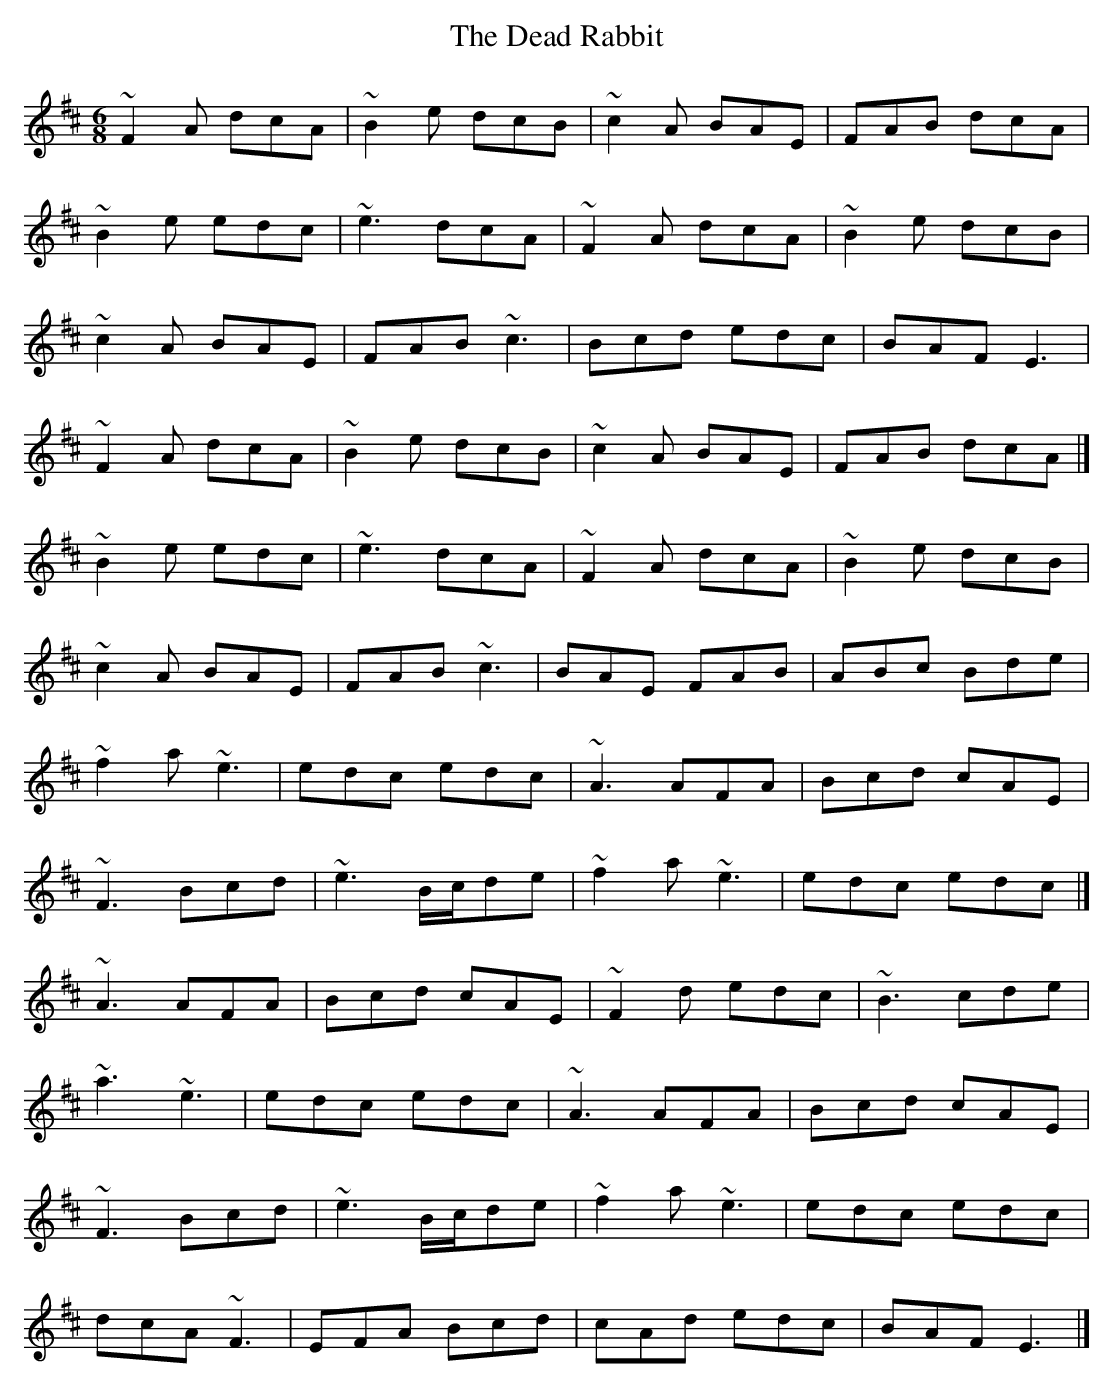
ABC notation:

X:1
T: The Dead Rabbit
M: 6/8
L: 1/8
K: Edor
~F2A dcA | ~B2e dcB | ~c2A BAE | FAB dcA |
~B2e edc | ~e3 dcA | ~F2A dcA | ~B2e dcB |
~c2A BAE | FAB ~c3 | Bcd edc | BAF E3 |
~F2A dcA | ~B2e dcB | ~c2A BAE | FAB dcA |]
~B2e edc | ~e3 dcA | ~F2A dcA | ~B2e dcB |
~c2A BAE | FAB ~c3 | BAE FAB | ABc Bde |
~f2a ~e3 | edc edc | ~A3 AFA | Bcd cAE |
~F3 Bcd | ~e3 B/c/de | ~f2a ~e3 | edc edc |]
~A3 AFA | Bcd cAE | ~F2d edc | ~B3 cde |
~a3 ~e3 | edc edc | ~A3 AFA | Bcd cAE |
~F3 Bcd | ~e3 B/c/de | ~f2a ~e3 | edc edc |
dcA ~F3 | EFA Bcd | cAd edc | BAF E3 |]
